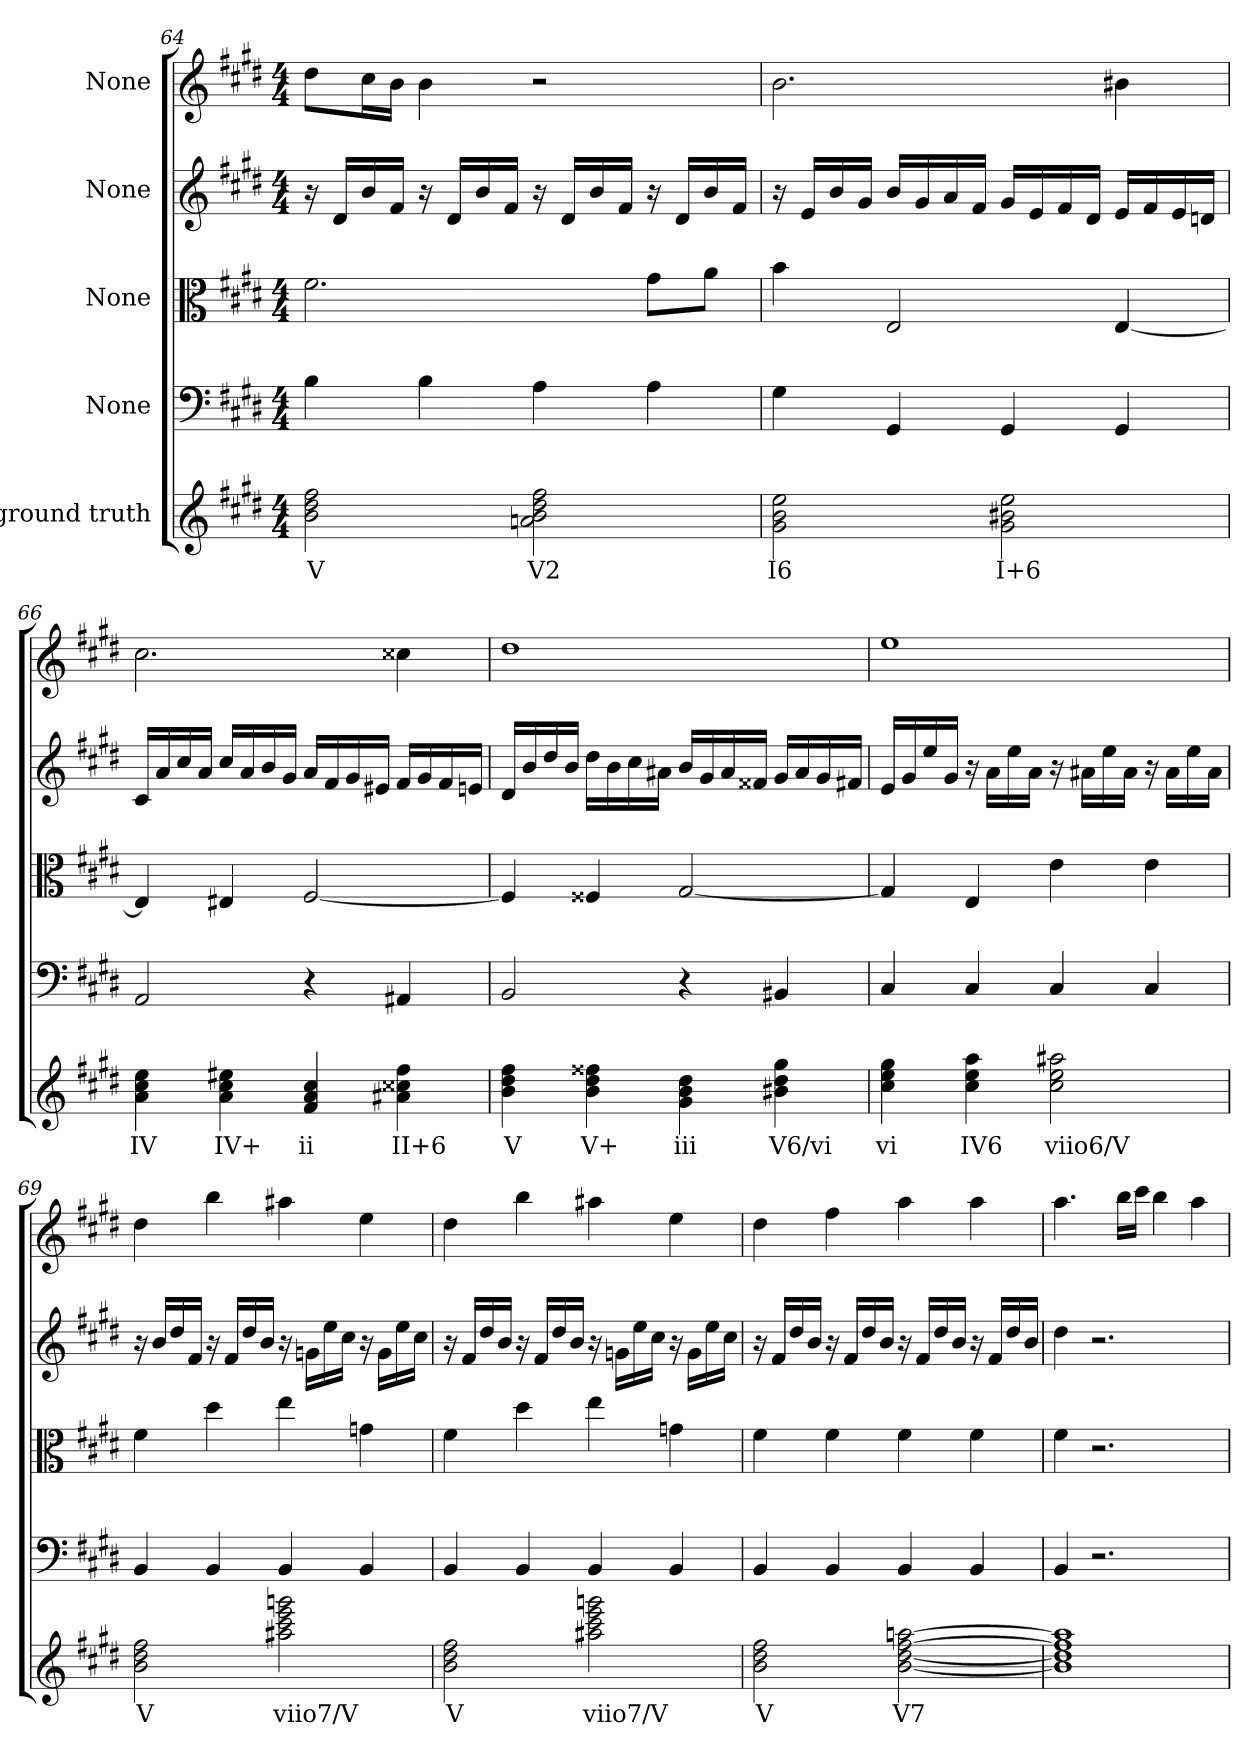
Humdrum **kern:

**kern	**text	**kern	**kern	**kern	**kern
*part5	*part5	*part4	*part3	*part2	*part1
*staff5	*staff5	*staff4	*staff3	*staff2	*staff1
*I"ground truth	*	*I"None	*I"None	*I"None	*I"None
!!LO:PB:g=z
*	*	*clefF4	*clefC3	*clefG2	*clefG2
*k[f#c#g#d#]	*	*k[f#c#g#d#]	*k[f#c#g#d#]	*k[f#c#g#d#]	*k[f#c#g#d#]
*M4/4	*	*M4/4	*M4/4	*M4/4	*M4/4
=64	=64	=64	=64	=64	=64
2b 2dd# 2ff#	V	4B\	2.f#\	16r	8dd#\L
.	.	.	.	16d#/LL	.
.	.	.	.	16b/	16cc#\L
.	.	.	.	16f#/JJ	16b\JJ
.	.	4B\	.	16r	4b\
.	.	.	.	16d#/LL	.
.	.	.	.	16b/	.
.	.	.	.	16f#/JJ	.
2an 2b 2dd# 2ff#	V2	4A\	.	16r	2r
.	.	.	.	16d#/LL	.
.	.	.	.	16b/	.
.	.	.	.	16f#/JJ	.
.	.	4A\	8g#\L	16r	.
.	.	.	.	16d#/LL	.
.	.	.	8a\J	16b/	.
.	.	.	.	16f#/JJ	.
=65	=65	=65	=65	=65	=65
2g# 2b 2ee	I6	4G#\	4b\	16r	2.b\
.	.	.	.	16e/LL	.
.	.	.	.	16b/	.
.	.	.	.	16g#/JJ	.
.	.	4GG#/	2E/	16b/LL	.
.	.	.	.	16g#/	.
.	.	.	.	16a/	.
.	.	.	.	16f#/JJ	.
2g# 2b#X 2ee	I+6	4GG#/	.	16g#/LL	.
.	.	.	.	16e/	.
.	.	.	.	16f#/	.
.	.	.	.	16d#/JJ	.
.	.	4GG#/	[4E/	16e/LL	4b#X\
.	.	.	.	16f#/	.
.	.	.	.	16e/	.
.	.	.	.	16dn/JJ	.
!!LO:LB:g=z
=66	=66	=66	=66	=66	=66
4a 4cc# 4ee	IV	2AA/	4E/]	16c#/LL	2.cc#\
.	.	.	.	16a/	.
.	.	.	.	16cc#/	.
.	.	.	.	16a/JJ	.
4a 4cc# 4ee#X	IV+	.	4E#X/	16cc#/LL	.
.	.	.	.	16a/	.
.	.	.	.	16b/	.
.	.	.	.	16g#/JJ	.
4f# 4a 4cc#	ii	4r	[2F#/	16a/LL	.
.	.	.	.	16f#/	.
.	.	.	.	16g#/	.
.	.	.	.	16e#X/JJ	.
4a#X 4cc##X 4ff#	II+6	4AA#X/	.	16f#/LL	4cc##X\
.	.	.	.	16g#/	.
.	.	.	.	16f#/	.
.	.	.	.	16en/JJ	.
=67	=67	=67	=67	=67	=67
4b 4dd# 4ff#	V	2BB/	4F#/]	16d#/LL	1dd#
.	.	.	.	16b/	.
.	.	.	.	16dd#/	.
.	.	.	.	16b/JJ	.
4b 4dd# 4ff##X	V+	.	4F##X/	16dd#\LL	.
.	.	.	.	16b\	.
.	.	.	.	16cc#\	.
.	.	.	.	16a#X\JJ	.
4g# 4b 4dd#	iii	4r	[2G#/	16b/LL	.
.	.	.	.	16g#/	.
.	.	.	.	16a#/	.
.	.	.	.	16f##X/JJ	.
4b#X 4dd# 4gg#	V6/vi	4BB#X/	.	16g#/LL	.
.	.	.	.	16a#/	.
.	.	.	.	16g#/	.
.	.	.	.	16f#X/JJ	.
!!LO:LB:g=z
=68	=68	=68	=68	=68	=68
4cc# 4ee 4gg#	vi	4C#/	4G#/]	16e/LL	1ee
.	.	.	.	16g#/	.
.	.	.	.	16ee/	.
.	.	.	.	16g#/JJ	.
4cc# 4ee 4aa	IV6	4C#/	4E/	16r	.
.	.	.	.	16a\LL	.
.	.	.	.	16ee\	.
.	.	.	.	16a\JJ	.
2cc# 2ee 2aa#X	viio6/V	4C#/	4e\	16r	.
.	.	.	.	16a#X\LL	.
.	.	.	.	16ee\	.
.	.	.	.	16a#\JJ	.
.	.	4C#/	4e\	16r	.
.	.	.	.	16a#\LL	.
.	.	.	.	16ee\	.
.	.	.	.	16a#\JJ	.
=69	=69	=69	=69	=69	=69
2b 2dd# 2ff#	V	4BB/	4f#\	16r	4dd#\
.	.	.	.	16b/LL	.
.	.	.	.	16dd#/	.
.	.	.	.	16f#/JJ	.
.	.	4BB/	4dd#\	16r	4bb\
.	.	.	.	16f#/LL	.
.	.	.	.	16dd#/	.
.	.	.	.	16b/JJ	.
2aa#X 2ccc# 2eee 2gggn	viio7/V	4BB/	4ee\	16r	4aa#X\
.	.	.	.	16gn\LL	.
.	.	.	.	16ee\	.
.	.	.	.	16cc#\JJ	.
.	.	4BB/	4gn\	16r	4ee\
.	.	.	.	16g\LL	.
.	.	.	.	16ee\	.
.	.	.	.	16cc#\JJ	.
!!LO:PB:g=z
=70	=70	=70	=70	=70	=70
2b 2dd# 2ff#	V	4BB/	4f#\	16r	4dd#\
.	.	.	.	16f#/LL	.
.	.	.	.	16dd#/	.
.	.	.	.	16b/JJ	.
.	.	4BB/	4dd#\	16r	4bb\
.	.	.	.	16f#/LL	.
.	.	.	.	16dd#/	.
.	.	.	.	16b/JJ	.
2aa#X 2ccc# 2eee 2gggn	viio7/V	4BB/	4ee\	16r	4aa#X\
.	.	.	.	16gn\LL	.
.	.	.	.	16ee\	.
.	.	.	.	16cc#\JJ	.
.	.	4BB/	4gn\	16r	4ee\
.	.	.	.	16g\LL	.
.	.	.	.	16ee\	.
.	.	.	.	16cc#\JJ	.
=71	=71	=71	=71	=71	=71
2b 2dd# 2ff#	V	4BB/	4f#\	16r	4dd#\
.	.	.	.	16f#/LL	.
.	.	.	.	16dd#/	.
.	.	.	.	16b/JJ	.
.	.	4BB/	4f#\	16r	4ff#\
.	.	.	.	16f#/LL	.
.	.	.	.	16dd#/	.
.	.	.	.	16b/JJ	.
[2b [2dd# [2ff# [2aan	V7	4BB/	4f#\	16r	4aa\
.	.	.	.	16f#/LL	.
.	.	.	.	16dd#/	.
.	.	.	.	16b/JJ	.
.	.	4BB/	4f#\	16r	4aa\
.	.	.	.	16f#/LL	.
.	.	.	.	16dd#/	.
.	.	.	.	16b/JJ	.
=72	=72	=72	=72	=72	=72
1b] 1dd#] 1ff#] 1aa]	.	4BB/	4f#\	4dd#\	4.aa\
.	.	2.r	2.r	2.r	.
.	.	.	.	.	16bb\LL
.	.	.	.	.	16ccc#\JJ
.	.	.	.	.	4bb\
.	.	.	.	.	4aa\
=	=	=	=	=	=
*-	*-	*-	*-	*-	*-
